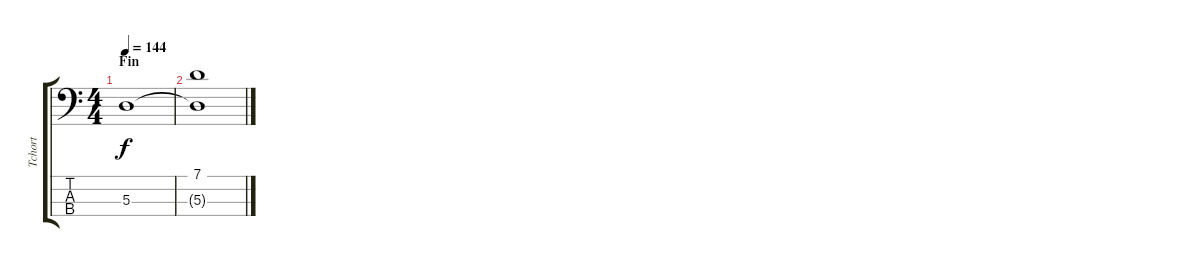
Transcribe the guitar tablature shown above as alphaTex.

\track ("Tchort" "Tchort") {instrument electricbassfinger}
\staff {score tabs}
\tuning (G2 D2 A1 E1) {hide}
\ts (4 4)
\section ("" "Fin")
\tempo 144
\clef f4
\ks c
5.3.1{dy f} |
(7.1 5.3{t}).1
